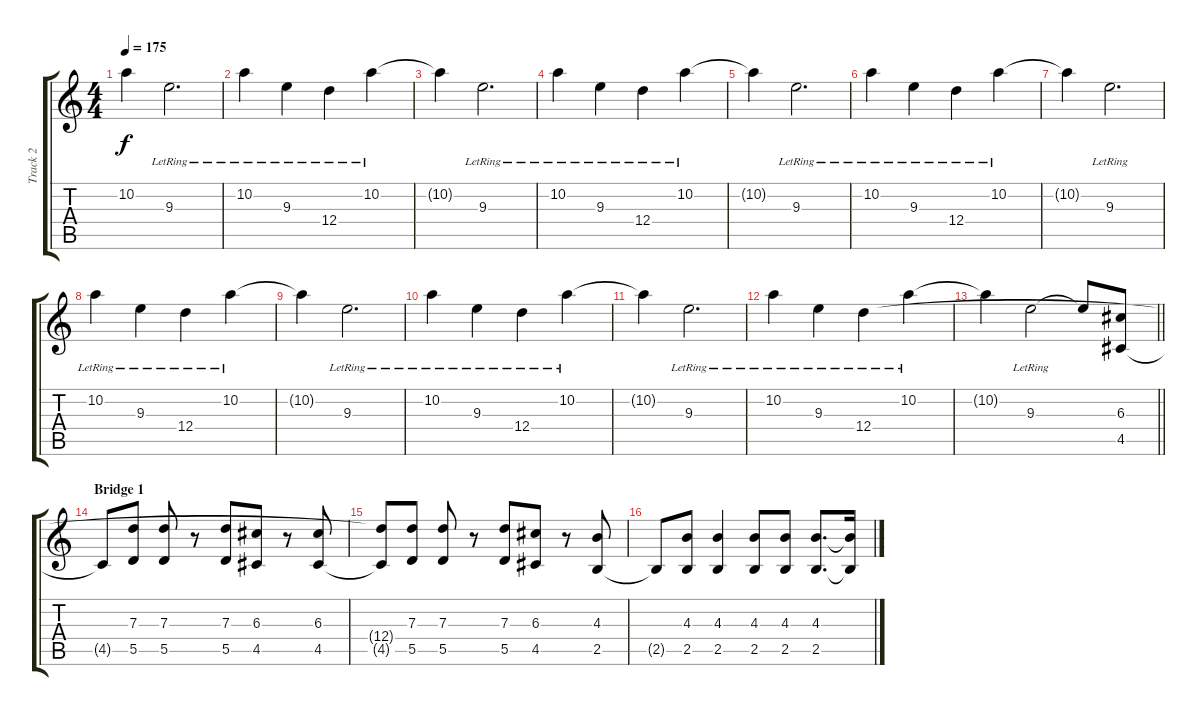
\track ("Track 2" "Track 2") {instrument overdrivenguitar}
\staff {score tabs}
\tuning (E4 B3 G3 D3 A2 D2) {hide}
\ts (4 4)
\tempo 175
\clef g2
\ks c
10.2{t}.4{dy f} 9.3{lr}.2{d} |
10.2{lr}.4 9.3{lr}.4 12.4{lr}.4 10.2{lr}.4 |
10.2{t}.4 9.3{lr}.2{d} |
10.2{lr}.4 9.3{lr}.4 12.4{lr}.4 10.2{lr}.4 |
10.2{t}.4 9.3{lr}.2{d} |
10.2{lr}.4 9.3{lr}.4 12.4{lr}.4 10.2{lr}.4 |
10.2{t}.4 9.3{lr}.2{d} |
10.2{lr}.4 9.3{lr}.4 12.4{lr}.4 10.2{lr}.4 |
10.2{t}.4 9.3{lr}.2{d} |
10.2{lr}.4 9.3{lr}.4 12.4{lr}.4 10.2{lr}.4 |
10.2{t}.4 9.3{lr}.2{d} |
10.2{lr}.4 9.3{lr}.4 12.4{lr}.4 10.2{lr}.4 |
\barLineRight lightlight
10.2{t}.4 9.3{lr}.2 9.3{t}.8 (6.3 4.5).8 |
\section ("" "Bridge 1")
4.5{t}.8 (7.3 5.5).8 (7.3 5.5).8 r.8 (7.3 5.5).8 (6.3 4.5).8 r.8 (6.3 4.5).8 |
(12.4{t} 4.5{t}).8 (7.3 5.5).8 (7.3 5.5).8 r.8 (7.3 5.5).8 (6.3 4.5).8 r.8 (4.3 2.5).8 |
2.5{t}.8 (4.3 2.5).8 (4.3 2.5).4 (4.3 2.5).8 (4.3 2.5).8 (4.3 2.5).8{d} (4.3{sl t} 2.5{sl t}).16
